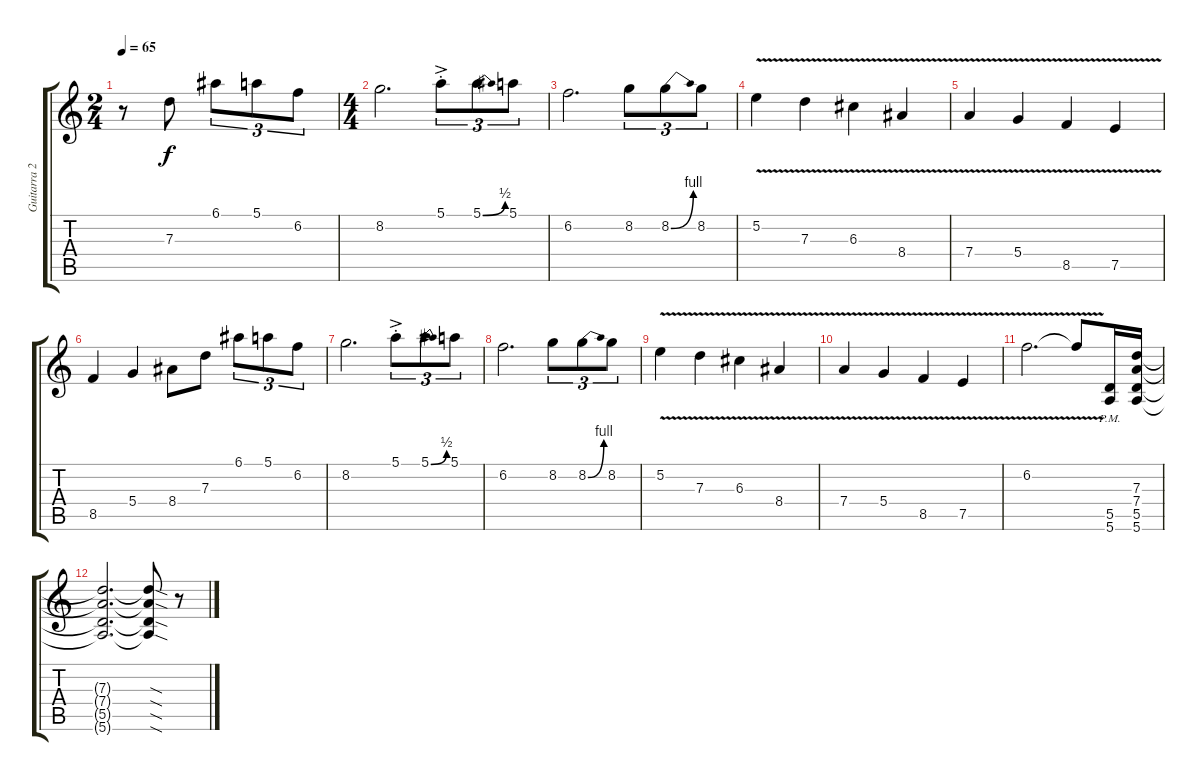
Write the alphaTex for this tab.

\track ("Guitarra 2" "Guitarra 2") {instrument distortionguitar}
\staff {score tabs}
\tuning (E4 B3 G3 D3 A2 E2) {hide}
\ts (2 4)
\tempo 65
\clef g2
\ks c
r.8{dy f instrument distortionguitar} 7.3.8 6.1.8{tu (3 2)} 5.1.8{tu (3 2)} 6.2.8{tu (3 2)} |
\ts (4 4)
8.2.2{d} 5.1{ac st}.8{tu (3 2)} 5.1{be (bend 0 0 60 2)}.8{tu (3 2)} 5.1.8{tu (3 2)} |
6.2.2{d} 8.2.8{tu (3 2)} 8.2{be (bend 0 0 60 4)}.8{tu (3 2)} 8.2.8{tu (3 2)} |
5.2{v}.4 7.3{v}.4 6.3{v}.4 8.4{v}.4 |
7.4{v}.4 5.4{v}.4 8.5{v}.4 7.5{v}.4 |
8.5.4 5.4.4 8.4.8 7.3.8 6.1.8{tu (3 2)} 5.1.8{tu (3 2)} 6.2.8{tu (3 2)} |
8.2.2{d} 5.1{ac st}.8{tu (3 2)} 5.1{be (bend 0 0 60 2)}.8{tu (3 2)} 5.1.8{tu (3 2)} |
6.2.2{d} 8.2.8{tu (3 2)} 8.2{be (bend 0 0 60 4)}.8{tu (3 2)} 8.2.8{tu (3 2)} |
5.2{v}.4 7.3{v}.4 6.3{v}.4 8.4{v}.4 |
7.4{v}.4 5.4{v}.4 8.5{v}.4 7.5{v}.4 |
6.2{v}.2{d} 6.2{v t}.8 (5.5{pm} 5.6{pm}).16 (7.3 7.4 5.5 5.6).16 |
(7.3{t} 7.4{t} 5.5{t} 5.6{t}).2{d} (7.3{sod t} 7.4{sod t} 5.5{sod t} 5.6{sod t}).8 r.8
